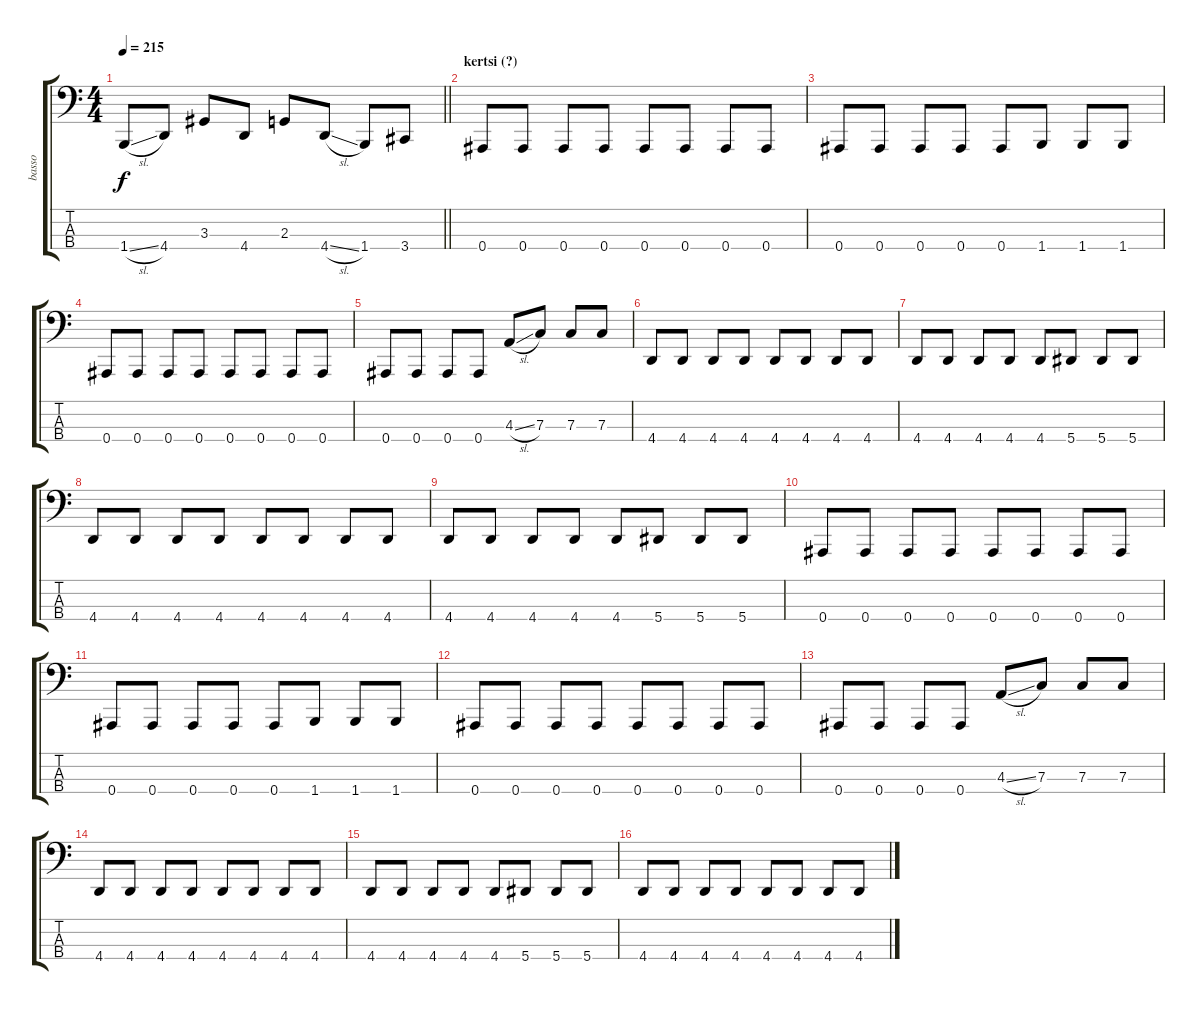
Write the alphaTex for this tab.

\track ("basso" "basso") {instrument electricbasspick}
\staff {score tabs}
\tuning (Eb2 Bb1 F1 Bb0) {hide}
\ts (4 4)
\tempo 215
\clef f4
\barLineRight lightlight
\ks c
1.4{sl}.8{dy f} 4.4.8 3.3.8 4.4.8 2.3.8 4.4{sl}.8 1.4.8 3.4.8 |
\section ("" "kertsi (?)")
0.4.8 0.4.8 0.4.8 0.4.8 0.4.8 0.4.8 0.4.8 0.4.8 |
0.4.8 0.4.8 0.4.8 0.4.8 0.4.8 1.4.8 1.4.8 1.4.8 |
0.4.8 0.4.8 0.4.8 0.4.8 0.4.8 0.4.8 0.4.8 0.4.8 |
0.4.8 0.4.8 0.4.8 0.4.8 4.3{sl}.8 7.3.8 7.3.8 7.3.8 |
4.4.8 4.4.8 4.4.8 4.4.8 4.4.8 4.4.8 4.4.8 4.4.8 |
4.4.8 4.4.8 4.4.8 4.4.8 4.4.8 5.4.8 5.4.8 5.4.8 |
4.4.8 4.4.8 4.4.8 4.4.8 4.4.8 4.4.8 4.4.8 4.4.8 |
4.4.8 4.4.8 4.4.8 4.4.8 4.4.8 5.4.8 5.4.8 5.4.8 |
0.4.8 0.4.8 0.4.8 0.4.8 0.4.8 0.4.8 0.4.8 0.4.8 |
0.4.8 0.4.8 0.4.8 0.4.8 0.4.8 1.4.8 1.4.8 1.4.8 |
0.4.8 0.4.8 0.4.8 0.4.8 0.4.8 0.4.8 0.4.8 0.4.8 |
0.4.8 0.4.8 0.4.8 0.4.8 4.3{sl}.8 7.3.8 7.3.8 7.3.8 |
4.4.8 4.4.8 4.4.8 4.4.8 4.4.8 4.4.8 4.4.8 4.4.8 |
4.4.8 4.4.8 4.4.8 4.4.8 4.4.8 5.4.8 5.4.8 5.4.8 |
4.4.8 4.4.8 4.4.8 4.4.8 4.4.8 4.4.8 4.4.8 4.4.8
